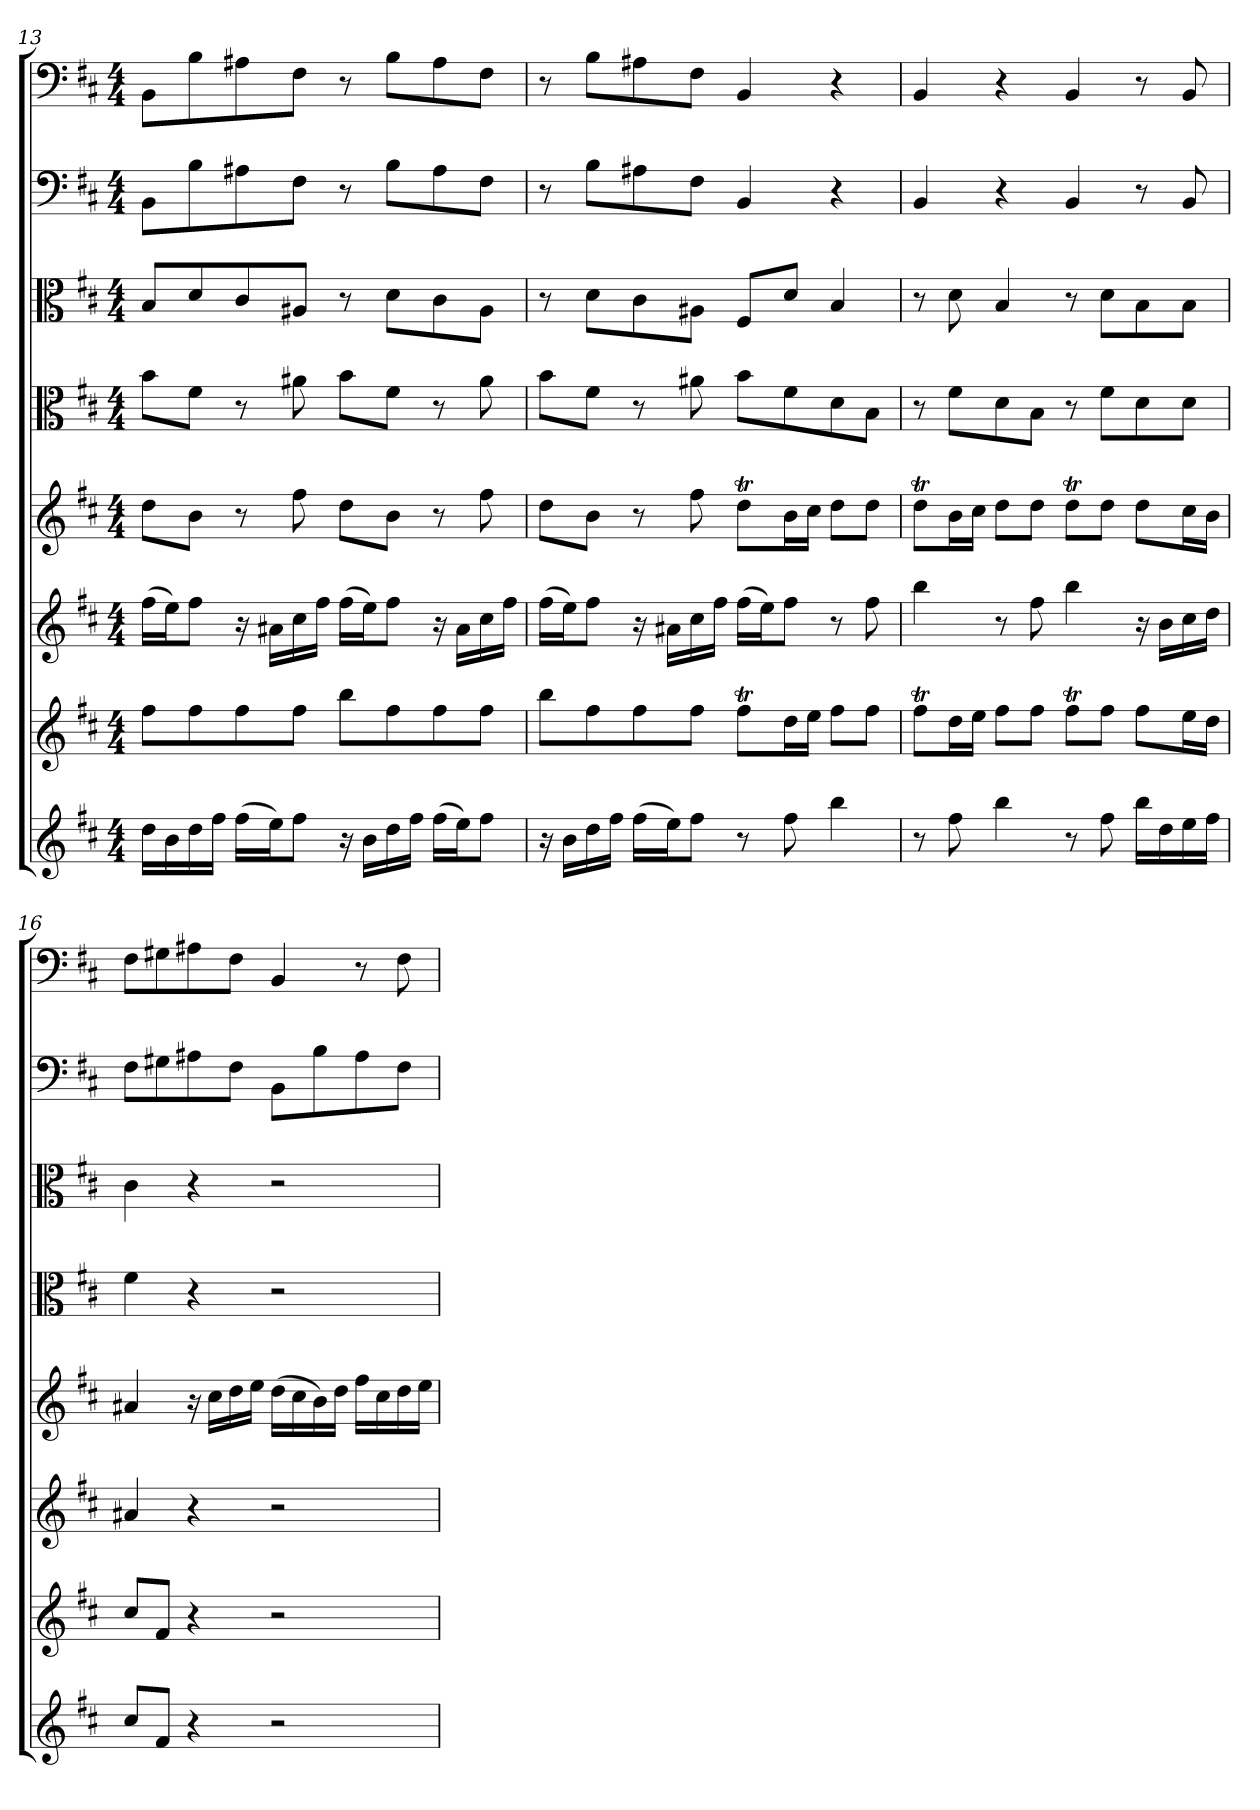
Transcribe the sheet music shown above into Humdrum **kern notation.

**kern	**kern	**kern	**kern	**kern	**kern	**kern	**kern
*part8	*part7	*part6	*part5	*part4	*part3	*part2	*part1
*staff8	*staff7	*staff6	*staff5	*staff4	*staff3	*staff2	*staff1
*clefG2	*clefG2	*clefG2	*clefG2	*clefC3	*clefC3	*clefF4	*clefF4
*k[f#c#]	*k[f#c#]	*k[f#c#]	*k[f#c#]	*k[f#c#]	*k[f#c#]	*k[f#c#]	*k[f#c#]
*b:	*b:	*b:	*b:	*b:	*b:	*b:	*b:
*M4/4	*M4/4	*M4/4	*M4/4	*M4/4	*M4/4	*M4/4	*M4/4
=13	=13	=13	=13	=13	=13	=13	=13
16dd\LL	8ff#\L	(16ff#\LL	8dd\L	8b\L	8B/L	8BB\L	8BB\L
16b\	.	16ee\J)	.	.	.	.	.
16dd\	8ff#\	8ff#\J	8b\J	8f#\J	8d/	8B\	8B\
16ff#\JJ	.	.	.	.	.	.	.
(16ff#\LL	8ff#\	16r	8r	8r	8c#/	8A#X\	8A#X\
16ee\J)	.	16a#X\LL	.	.	.	.	.
8ff#\J	8ff#\J	16cc#\	8ff#\	8a#X\	8A#X/J	8F#\J	8F#\J
.	.	16ff#\JJ	.	.	.	.	.
16r	8bb\L	(16ff#\LL	8dd\L	8b\L	8r	8r	8r
16b\LL	.	16ee\J)	.	.	.	.	.
16dd\	8ff#\	8ff#\J	8b\J	8f#\J	8d\L	8B\L	8B\L
16ff#\JJ	.	.	.	.	.	.	.
(16ff#\LL	8ff#\	16r	8r	8r	8c#\	8A#\	8A#\
16ee\J)	.	16a#\LL	.	.	.	.	.
8ff#\J	8ff#\J	16cc#\	8ff#\	8a#\	8A#\J	8F#\J	8F#\J
.	.	16ff#\JJ	.	.	.	.	.
=14	=14	=14	=14	=14	=14	=14	=14
16r	8bb\L	(16ff#\LL	8dd\L	8b\L	8r	8r	8r
16b\LL	.	16ee\J)	.	.	.	.	.
16dd\	8ff#\	8ff#\J	8b\J	8f#\J	8d\L	8B\L	8B\L
16ff#\JJ	.	.	.	.	.	.	.
(16ff#\LL	8ff#\	16r	8r	8r	8c#\	8A#X\	8A#X\
16ee\J)	.	16a#X\LL	.	.	.	.	.
8ff#\J	8ff#\J	16cc#\	8ff#\	8a#X\	8A#X\J	8F#\J	8F#\J
.	.	16ff#\JJ	.	.	.	.	.
8r	8ff#t\L	(16ff#\LL	8ddT\L	8b\L	8F#/L	4BB/	4BB/
.	.	16ee\J)	.	.	.	.	.
8ff#\	16dd\L	8ff#\J	16b\L	8f#\	8d/J	.	.
.	16ee\JJ	.	16cc#\JJ	.	.	.	.
4bb\	8ff#\L	8r	8dd\L	8d\	4B/	4r	4r
.	8ff#\J	8ff#\	8dd\J	8B\J	.	.	.
=15	=15	=15	=15	=15	=15	=15	=15
8r	8ff#t\L	4bb\	8ddT\L	8r	8r	4BB/	4BB/
8ff#\	16dd\L	.	16b\L	8f#\L	8d\	.	.
.	16ee\JJ	.	16cc#\JJ	.	.	.	.
4bb\	8ff#\L	8r	8dd\L	8d\	4B/	4r	4r
.	8ff#\J	8ff#\	8dd\J	8B\J	.	.	.
8r	8ff#t\L	4bb\	8ddT\L	8r	8r	4BB/	4BB/
8ff#\	8ff#\J	.	8dd\J	8f#\L	8d\L	.	.
16bb\LL	8ff#\L	16r	8dd\L	8d\	8B\	8r	8r
16dd\	.	16b\LL	.	.	.	.	.
16ee\	16ee\L	16cc#\	16cc#\L	8d\J	8B\J	8BB/	8BB/
16ff#\JJ	16dd\JJ	16dd\JJ	16b\JJ	.	.	.	.
=16	=16	=16	=16	=16	=16	=16	=16
8cc#/L	8cc#/L	4a#X/	4a#X/	4f#\	4c#\	8F#\L	8F#\L
8f#/J	8f#/J	.	.	.	.	8G#X\	8G#X\
4r	4r	4r	16r	4r	4r	8A#X\	8A#X\
.	.	.	16cc#\LL	.	.	.	.
.	.	.	16dd\	.	.	8F#\J	8F#\J
.	.	.	16ee\JJ	.	.	.	.
2r	2r	2r	(16dd\LL	2r	2r	8BB\L	4BB/
.	.	.	16cc#\	.	.	.	.
.	.	.	16b\)	.	.	8B\	.
.	.	.	16dd\JJ	.	.	.	.
.	.	.	16ff#\LL	.	.	8A#\	8r
.	.	.	16cc#\	.	.	.	.
.	.	.	16dd\	.	.	8F#\J	8F#\
.	.	.	16ee\JJ	.	.	.	.
=	=	=	=	=	=	=	=
*-	*-	*-	*-	*-	*-	*-	*-
